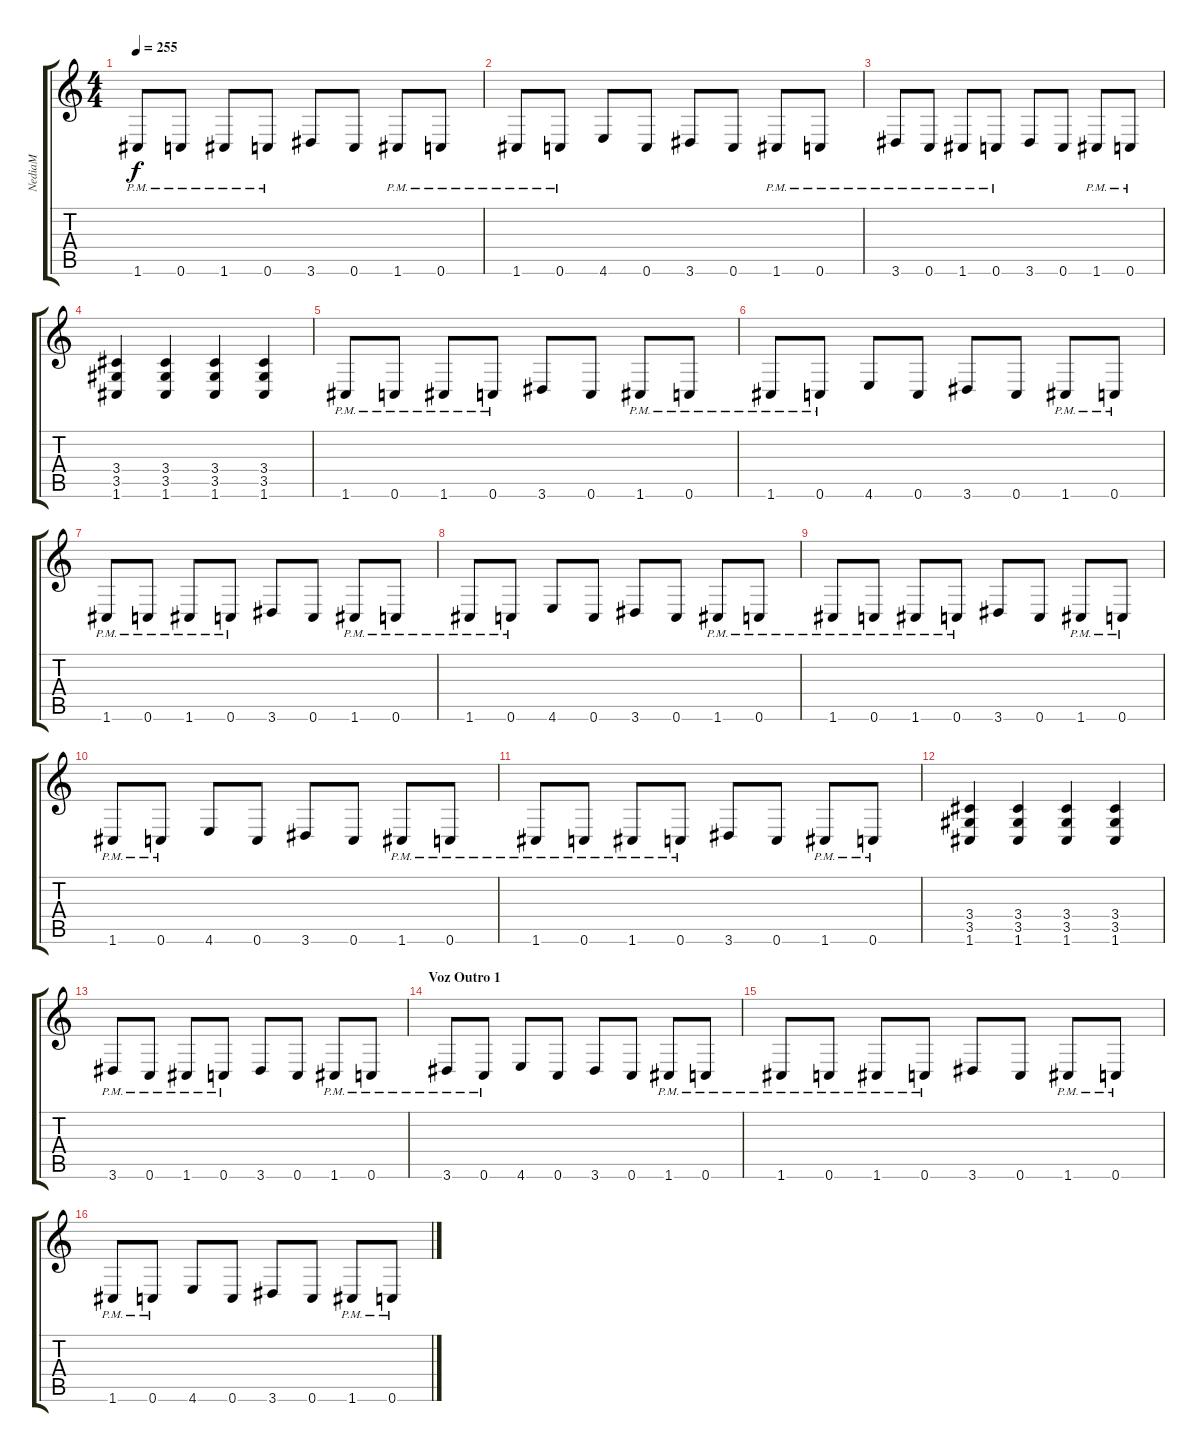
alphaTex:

\track ("NediaM" "NediaM") {instrument distortionguitar}
\staff {score tabs}
\tuning (C4 G3 Eb3 Bb2 F2 C2) {hide}
\ts (4 4)
\tempo 255
\clef g2
\ks c
1.6{pm}.8{dy f} 0.6{pm}.8 1.6{pm}.8 0.6{pm}.8 3.6.8 0.6.8 1.6{pm}.8 0.6{pm}.8 |
1.6{pm}.8 0.6{pm}.8 4.6.8 0.6.8 3.6.8 0.6.8 1.6{pm}.8 0.6{pm}.8 |
3.6{pm}.8 0.6{pm}.8 1.6{pm}.8 0.6{pm}.8 3.6.8 0.6.8 1.6{pm}.8 0.6{pm}.8 |
(3.4 3.5 1.6).4 (3.4 3.5 1.6).4 (3.4 3.5 1.6).4 (3.4 3.5 1.6).4 |
1.6{pm}.8 0.6{pm}.8 1.6{pm}.8 0.6{pm}.8 3.6.8 0.6.8 1.6{pm}.8 0.6{pm}.8 |
1.6{pm}.8 0.6{pm}.8 4.6.8 0.6.8 3.6.8 0.6.8 1.6{pm}.8 0.6{pm}.8 |
1.6{pm}.8 0.6{pm}.8 1.6{pm}.8 0.6{pm}.8 3.6.8 0.6.8 1.6{pm}.8 0.6{pm}.8 |
1.6{pm}.8 0.6{pm}.8 4.6.8 0.6.8 3.6.8 0.6.8 1.6{pm}.8 0.6{pm}.8 |
1.6{pm}.8 0.6{pm}.8 1.6{pm}.8 0.6{pm}.8 3.6.8 0.6.8 1.6{pm}.8 0.6{pm}.8 |
1.6{pm}.8 0.6{pm}.8 4.6.8 0.6.8 3.6.8 0.6.8 1.6{pm}.8 0.6{pm}.8 |
1.6{pm}.8 0.6{pm}.8 1.6{pm}.8 0.6{pm}.8 3.6.8 0.6.8 1.6{pm}.8 0.6{pm}.8 |
(3.4 3.5 1.6).4 (3.4 3.5 1.6).4 (3.4 3.5 1.6).4 (3.4 3.5 1.6).4 |
3.6{pm}.8 0.6{pm}.8 1.6{pm}.8 0.6{pm}.8 3.6.8 0.6.8 1.6{pm}.8 0.6{pm}.8 |
\section ("" "Voz Outro 1")
3.6{pm}.8 0.6{pm}.8 4.6.8 0.6.8 3.6.8 0.6.8 1.6{pm}.8 0.6{pm}.8 |
1.6{pm}.8 0.6{pm}.8 1.6{pm}.8 0.6{pm}.8 3.6.8 0.6.8 1.6{pm}.8 0.6{pm}.8 |
1.6{pm}.8 0.6{pm}.8 4.6.8 0.6.8 3.6.8 0.6.8 1.6{pm}.8 0.6{pm}.8
